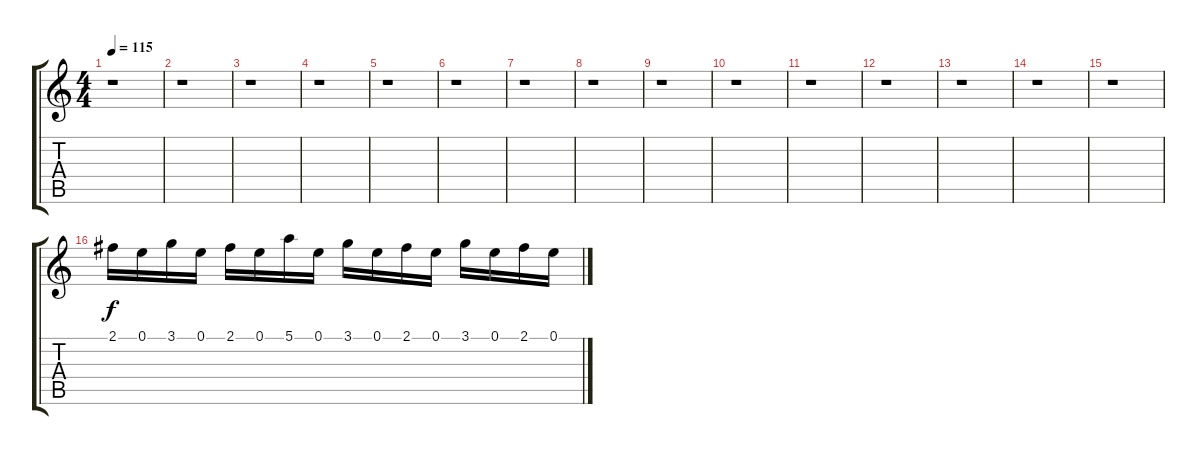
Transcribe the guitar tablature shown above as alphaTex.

\track "" {instrument distortionguitar}
\staff {score tabs}
\tuning (E4 B3 G3 D3 A2 E2) {hide}
\ts (4 4)
\tempo 115
\clef g2
\ks c
r.1{dy f} |
r.1 |
r.1 |
r.1 |
r.1 |
r.1 |
r.1 |
r.1 |
r.1 |
r.1 |
r.1 |
r.1 |
r.1 |
r.1 |
r.1 |
2.1.16 0.1.16 3.1.16 0.1.16 2.1.16 0.1.16 5.1.16 0.1.16 3.1.16 0.1.16 2.1.16 0.1.16 3.1.16 0.1.16 2.1.16 0.1.16
